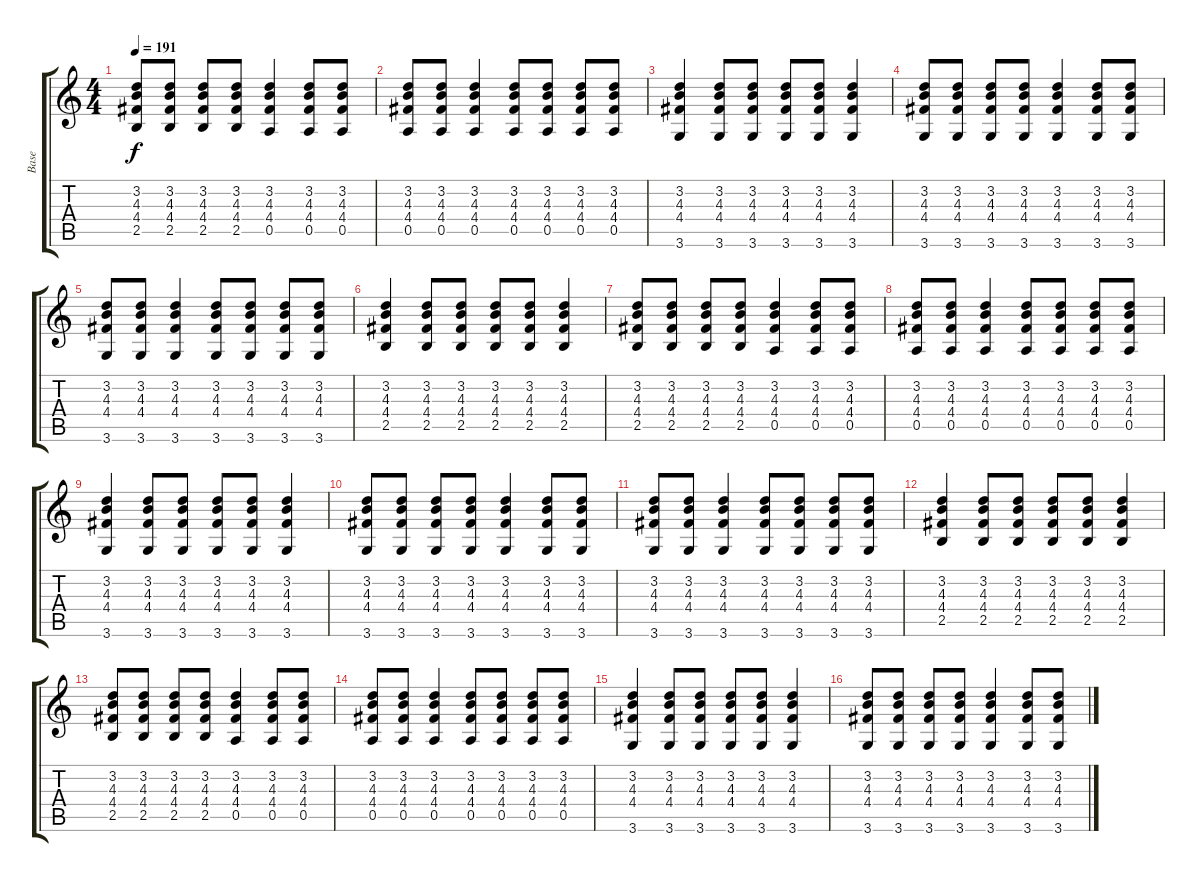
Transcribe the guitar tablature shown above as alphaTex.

\track ("Base" "Base") {instrument overdrivenguitar}
\staff {score tabs}
\tuning (E4 B3 G3 D3 A2 E2) {hide}
\ts (4 4)
\tempo 191
\clef g2
\ks c
(3.2 4.3 4.4 2.5).8{dy f} (3.2 4.3 4.4 2.5).8 (3.2 4.3 4.4 2.5).8 (3.2 4.3 4.4 2.5).8 (3.2 4.3 4.4 0.5).4 (3.2 4.3 4.4 0.5).8 (3.2 4.3 4.4 0.5).8 |
(3.2 4.3 4.4 0.5).8 (3.2 4.3 4.4 0.5).8 (3.2 4.3 4.4 0.5).4 (3.2 4.3 4.4 0.5).8 (3.2 4.3 4.4 0.5).8 (3.2 4.3 4.4 0.5).8 (3.2 4.3 4.4 0.5).8 |
(3.2 4.3 4.4 3.6).4 (3.2 4.3 4.4 3.6).8 (3.2 4.3 4.4 3.6).8 (3.2 4.3 4.4 3.6).8 (3.2 4.3 4.4 3.6).8 (3.2 4.3 4.4 3.6).4 |
(3.2 4.3 4.4 3.6).8 (3.2 4.3 4.4 3.6).8 (3.2 4.3 4.4 3.6).8 (3.2 4.3 4.4 3.6).8 (3.2 4.3 4.4 3.6).4 (3.2 4.3 4.4 3.6).8 (3.2 4.3 4.4 3.6).8 |
(3.2 4.3 4.4 3.6).8 (3.2 4.3 4.4 3.6).8 (3.2 4.3 4.4 3.6).4 (3.2 4.3 4.4 3.6).8 (3.2 4.3 4.4 3.6).8 (3.2 4.3 4.4 3.6).8 (3.2 4.3 4.4 3.6).8 |
(3.2 4.3 4.4 2.5).4 (3.2 4.3 4.4 2.5).8 (3.2 4.3 4.4 2.5).8 (3.2 4.3 4.4 2.5).8 (3.2 4.3 4.4 2.5).8 (3.2 4.3 4.4 2.5).4 |
(3.2 4.3 4.4 2.5).8 (3.2 4.3 4.4 2.5).8 (3.2 4.3 4.4 2.5).8 (3.2 4.3 4.4 2.5).8 (3.2 4.3 4.4 0.5).4 (3.2 4.3 4.4 0.5).8 (3.2 4.3 4.4 0.5).8 |
(3.2 4.3 4.4 0.5).8 (3.2 4.3 4.4 0.5).8 (3.2 4.3 4.4 0.5).4 (3.2 4.3 4.4 0.5).8 (3.2 4.3 4.4 0.5).8 (3.2 4.3 4.4 0.5).8 (3.2 4.3 4.4 0.5).8 |
(3.2 4.3 4.4 3.6).4 (3.2 4.3 4.4 3.6).8 (3.2 4.3 4.4 3.6).8 (3.2 4.3 4.4 3.6).8 (3.2 4.3 4.4 3.6).8 (3.2 4.3 4.4 3.6).4 |
(3.2 4.3 4.4 3.6).8 (3.2 4.3 4.4 3.6).8 (3.2 4.3 4.4 3.6).8 (3.2 4.3 4.4 3.6).8 (3.2 4.3 4.4 3.6).4 (3.2 4.3 4.4 3.6).8 (3.2 4.3 4.4 3.6).8 |
(3.2 4.3 4.4 3.6).8 (3.2 4.3 4.4 3.6).8 (3.2 4.3 4.4 3.6).4 (3.2 4.3 4.4 3.6).8 (3.2 4.3 4.4 3.6).8 (3.2 4.3 4.4 3.6).8 (3.2 4.3 4.4 3.6).8 |
(3.2 4.3 4.4 2.5).4 (3.2 4.3 4.4 2.5).8 (3.2 4.3 4.4 2.5).8 (3.2 4.3 4.4 2.5).8 (3.2 4.3 4.4 2.5).8 (3.2 4.3 4.4 2.5).4 |
(3.2 4.3 4.4 2.5).8 (3.2 4.3 4.4 2.5).8 (3.2 4.3 4.4 2.5).8 (3.2 4.3 4.4 2.5).8 (3.2 4.3 4.4 0.5).4 (3.2 4.3 4.4 0.5).8 (3.2 4.3 4.4 0.5).8 |
(3.2 4.3 4.4 0.5).8 (3.2 4.3 4.4 0.5).8 (3.2 4.3 4.4 0.5).4 (3.2 4.3 4.4 0.5).8 (3.2 4.3 4.4 0.5).8 (3.2 4.3 4.4 0.5).8 (3.2 4.3 4.4 0.5).8 |
(3.2 4.3 4.4 3.6).4 (3.2 4.3 4.4 3.6).8 (3.2 4.3 4.4 3.6).8 (3.2 4.3 4.4 3.6).8 (3.2 4.3 4.4 3.6).8 (3.2 4.3 4.4 3.6).4 |
(3.2 4.3 4.4 3.6).8 (3.2 4.3 4.4 3.6).8 (3.2 4.3 4.4 3.6).8 (3.2 4.3 4.4 3.6).8 (3.2 4.3 4.4 3.6).4 (3.2 4.3 4.4 3.6).8 (3.2 4.3 4.4 3.6).8
